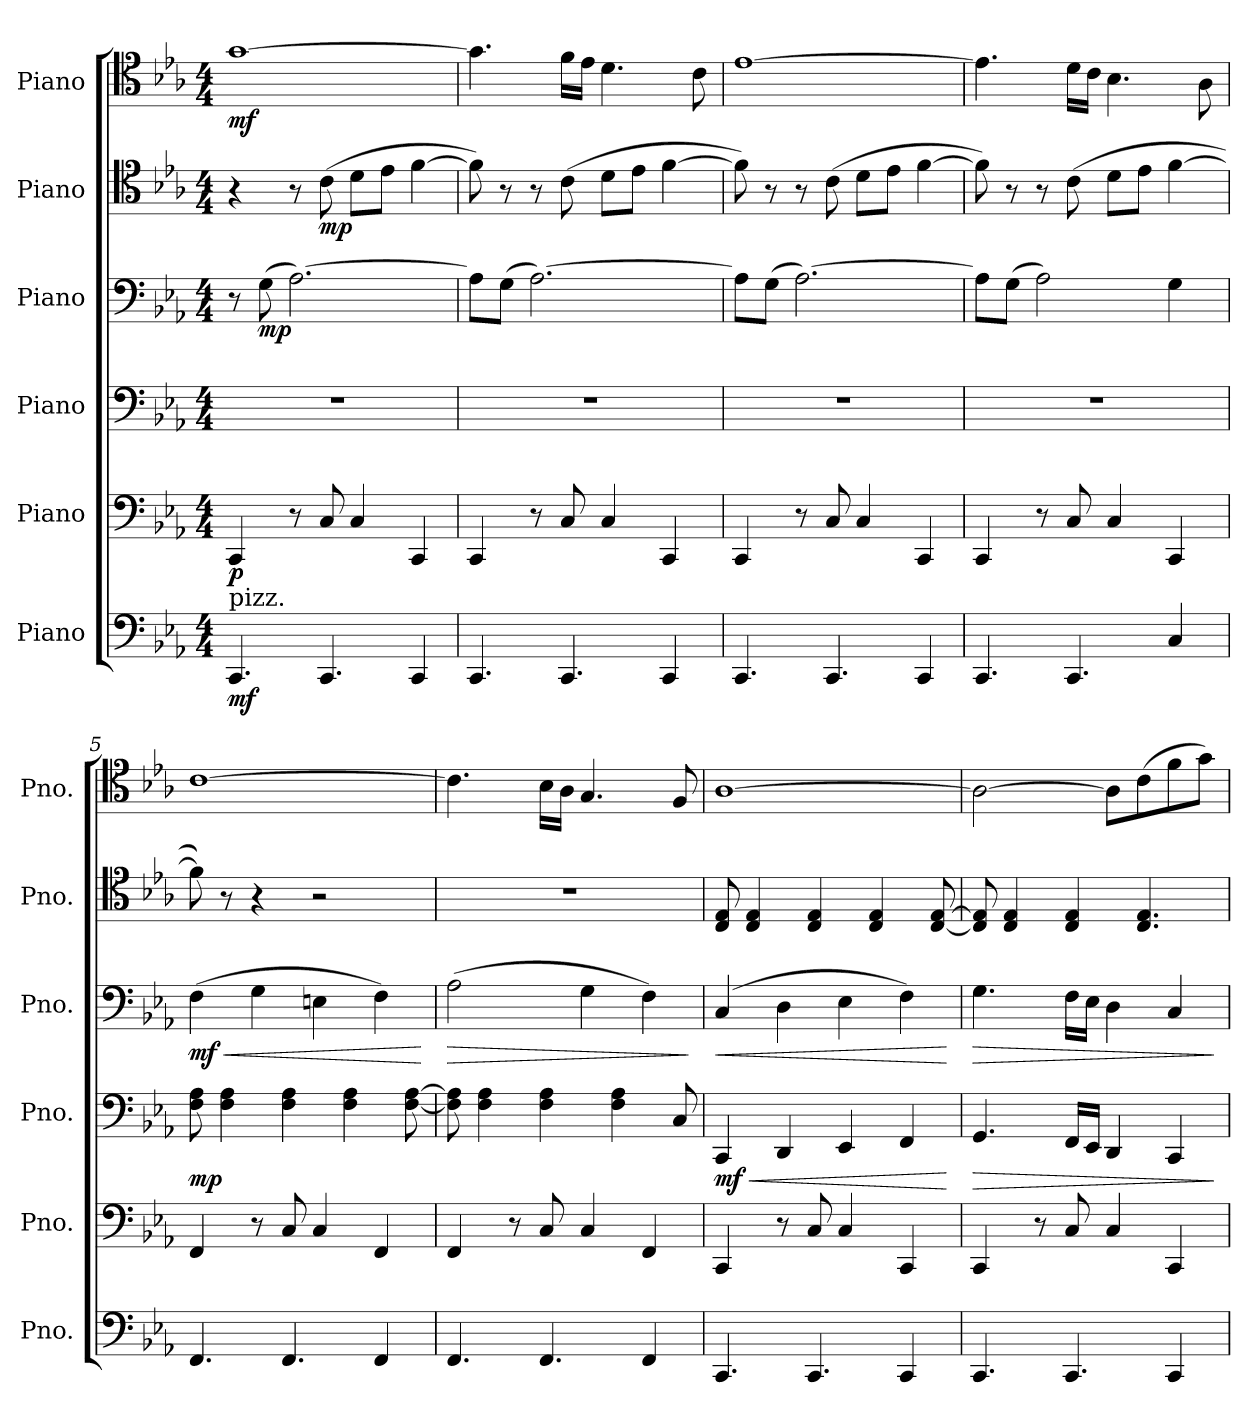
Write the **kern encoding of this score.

**kern	**dynam	**kern	**dynam	**kern	**dynam	**kern	**dynam	**kern	**dynam	**kern	**dynam
*part6	*part6	*part5	*part5	*part4	*part4	*part3	*part3	*part2	*part2	*part1	*part1
*staff6	*staff6	*staff5	*staff5	*staff4	*staff4	*staff3	*staff3	*staff2	*staff2	*staff1	*staff1
*I"Piano	*	*I"Piano	*	*I"Piano	*	*I"Piano	*	*I"Piano	*	*I"Piano	*
*I'Pno.	*	*I'Pno.	*	*I'Pno.	*	*I'Pno.	*	*I'Pno.	*	*I'Pno.	*
*clefF4	*	*clefF4	*	*clefF4	*	*clefF4	*	*clefC4	*	*clefC4	*
*k[b-e-a-]	*	*k[b-e-a-]	*	*k[b-e-a-]	*	*k[b-e-a-]	*	*k[b-e-a-]	*	*k[b-e-a-]	*
*M4/4	*	*M4/4	*	*M4/4	*	*M4/4	*	*M4/4	*	*M4/4	*
=1	=1	=1	=1	=1	=1	=1	=1	=1	=1	=1	=1
!LO:TX:a:t=pizz.	!	!	!	!	!	!	!	!	!	!	!
!	!LO:DY:b	!	!LO:DY:b	!	!	!	!	!	!	!	!LO:DY:b
4.CC/	mf	4CC/	p	1r	.	8r	.	4r	.	[1g	mf
!	!	!	!	!	!	!	!LO:DY:b	!	!	!	!
.	.	.	.	.	.	(>8G\	mp	.	.	.	.
.	.	8r	.	.	.	[2.A-\)	.	8r	.	.	.
!	!	!	!	!	!	!	!	!	!LO:DY:b	!	!
4.CC/	.	8C/	.	.	.	.	.	(>8c\	mp	.	.
.	.	4C/	.	.	.	.	.	8d\L	.	.	.
.	.	.	.	.	.	.	.	8e-\J	.	.	.
4CC/	.	4CC/	.	.	.	.	.	[4f\	.	.	.
=2	=2	=2	=2	=2	=2	=2	=2	=2	=2	=2	=2
4.CC/	.	4CC/	.	1r	.	8A-\L]	.	8f\])	.	4.g\]	.
.	.	.	.	.	.	(>8G\J	.	8r	.	.	.
.	.	8r	.	.	.	[2.A-\)	.	8r	.	.	.
4.CC/	.	8C/	.	.	.	.	.	(>8c\	.	16f\LL	.
.	.	.	.	.	.	.	.	.	.	16e-\JJ	.
.	.	4C/	.	.	.	.	.	8d\L	.	4.d\	.
.	.	.	.	.	.	.	.	8e-\J	.	.	.
4CC/	.	4CC/	.	.	.	.	.	[4f\	.	.	.
.	.	.	.	.	.	.	.	.	.	8c\	.
=3	=3	=3	=3	=3	=3	=3	=3	=3	=3	=3	=3
4.CC/	.	4CC/	.	1r	.	8A-\L]	.	8f\])	.	[1e-	.
.	.	.	.	.	.	(>8G\J	.	8r	.	.	.
.	.	8r	.	.	.	[2.A-\)	.	8r	.	.	.
4.CC/	.	8C/	.	.	.	.	.	(>8c\	.	.	.
.	.	4C/	.	.	.	.	.	8d\L	.	.	.
.	.	.	.	.	.	.	.	8e-\J	.	.	.
4CC/	.	4CC/	.	.	.	.	.	[4f\	.	.	.
=4	=4	=4	=4	=4	=4	=4	=4	=4	=4	=4	=4
4.CC/	.	4CC/	.	1r	.	8A-\L]	.	8f\])	.	4.e-\]	.
.	.	.	.	.	.	(>8G\J	.	8r	.	.	.
.	.	8r	.	.	.	2A-\)	.	8r	.	.	.
4.CC/	.	8C/	.	.	.	.	.	(>8c\	.	16d\LL	.
.	.	.	.	.	.	.	.	.	.	16c\JJ	.
.	.	4C/	.	.	.	.	.	8d\L	.	4.B-\	.
.	.	.	.	.	.	.	.	8e-\J	.	.	.
4C/	.	4CC/	.	.	.	4G\	.	[4f\	.	.	.
.	.	.	.	.	.	.	.	.	.	8A-\	.
!!LO:LB:g=z
=5	=5	=5	=5	=5	=5	=5	=5	=5	=5	=5	=5
!	!	!	!	!	!LO:DY:b	!	!LO:HP:b	!	!	!	!
!	!	!	!	!	!	!	!LO:DY:n=1:b	!	!	!	!
4.FF/	.	4FF/	.	8F\ 8A-\	mp	(>4F\	< mf	8f\])	.	[1c	.
.	.	.	.	4F\ 4A-\	.	.	.	8r	.	.	.
.	.	8r	.	.	.	4G\	.	4r	.	.	.
4.FF/	.	8C/	.	4F\ 4A-\	.	.	.	.	.	.	.
.	.	4C/	.	.	.	4En\	.	2r	.	.	.
.	.	.	.	4F\ 4A-\	.	.	.	.	.	.	.
4FF/	.	4FF/	.	.	.	4F\)	.	.	.	.	.
.	.	.	.	[8F\ [8A-\	.	.	.	.	.	.	.
.	.	.	.	.	.	.	[	.	.	.	.
=6	=6	=6	=6	=6	=6	=6	=6	=6	=6	=6	=6
!	!	!	!	!	!	!	!LO:HP:b	!	!	!	!
4.FF/	.	4FF/	.	8F\] 8A-\]	.	(>2A-\	>	1r	.	4.c\]	.
.	.	.	.	4F\ 4A-\	.	.	.	.	.	.	.
.	.	8r	.	.	.	.	.	.	.	.	.
4.FF/	.	8C/	.	4F\ 4A-\	.	.	.	.	.	16B-\LL	.
.	.	.	.	.	.	.	.	.	.	16A-\JJ	.
.	.	4C/	.	.	.	4G\	.	.	.	4.G/	.
.	.	.	.	4F\ 4A-\	.	.	.	.	.	.	.
4FF/	.	4FF/	.	.	.	4F\)	.	.	.	.	.
.	.	.	.	8C/	.	.	.	.	.	8F/	.
.	.	.	.	.	.	.	]	.	.	.	.
=7	=7	=7	=7	=7	=7	=7	=7	=7	=7	=7	=7
!	!	!	!	!	!LO:HP:b	!	!LO:HP:b	!	!	!	!
!	!	!	!	!	!LO:DY:n=1:b	!	!	!	!	!	!
4.CC/	.	4CC/	.	4CC/	< mf	(>4C/	<	8C/ 8E-/	.	[1A-	.
.	.	.	.	.	.	.	.	4C/ 4E-/	.	.	.
.	.	8r	.	4DD/	.	4D\	.	.	.	.	.
4.CC/	.	8C/	.	.	.	.	.	4C/ 4E-/	.	.	.
.	.	4C/	.	4EE-/	.	4E-\	.	.	.	.	.
.	.	.	.	.	.	.	.	4C/ 4E-/	.	.	.
4CC/	.	4CC/	.	4FF/	.	4F\)	.	.	.	.	.
.	.	.	.	.	.	.	.	[8C/ [8E-/	.	.	.
.	.	.	.	.	[	.	[	.	.	.	.
=8	=8	=8	=8	=8	=8	=8	=8	=8	=8	=8	=8
!	!	!	!	!	!LO:HP:b	!	!LO:HP:b	!	!	!	!
4.CC/	.	4CC/	.	4.GG/	>	4.G\	>	8C/] 8E-/]	.	2A-\_	.
.	.	.	.	.	.	.	.	4C/ 4E-/	.	.	.
.	.	8r	.	.	.	.	.	.	.	.	.
4.CC/	.	8C/	.	16FF/LL	.	16F\LL	.	4C/ 4E-/	.	.	.
.	.	.	.	16EE-/JJ	.	16E-\JJ	.	.	.	.	.
.	.	4C/	.	4DD/	.	4D\	.	.	.	8A-\L]	.
.	.	.	.	.	.	.	.	4.C/ 4.E-/	.	(>8c\	.
4CC/	.	4CC/	.	4CC/	.	4C/	.	.	.	8f\	.
.	.	.	.	.	.	.	.	.	.	8g\J)	.
.	.	.	.	.	]	.	]	.	.	.	.
=	=	=	=	=	=	=	=	=	=	=	=
*-	*-	*-	*-	*-	*-	*-	*-	*-	*-	*-	*-
